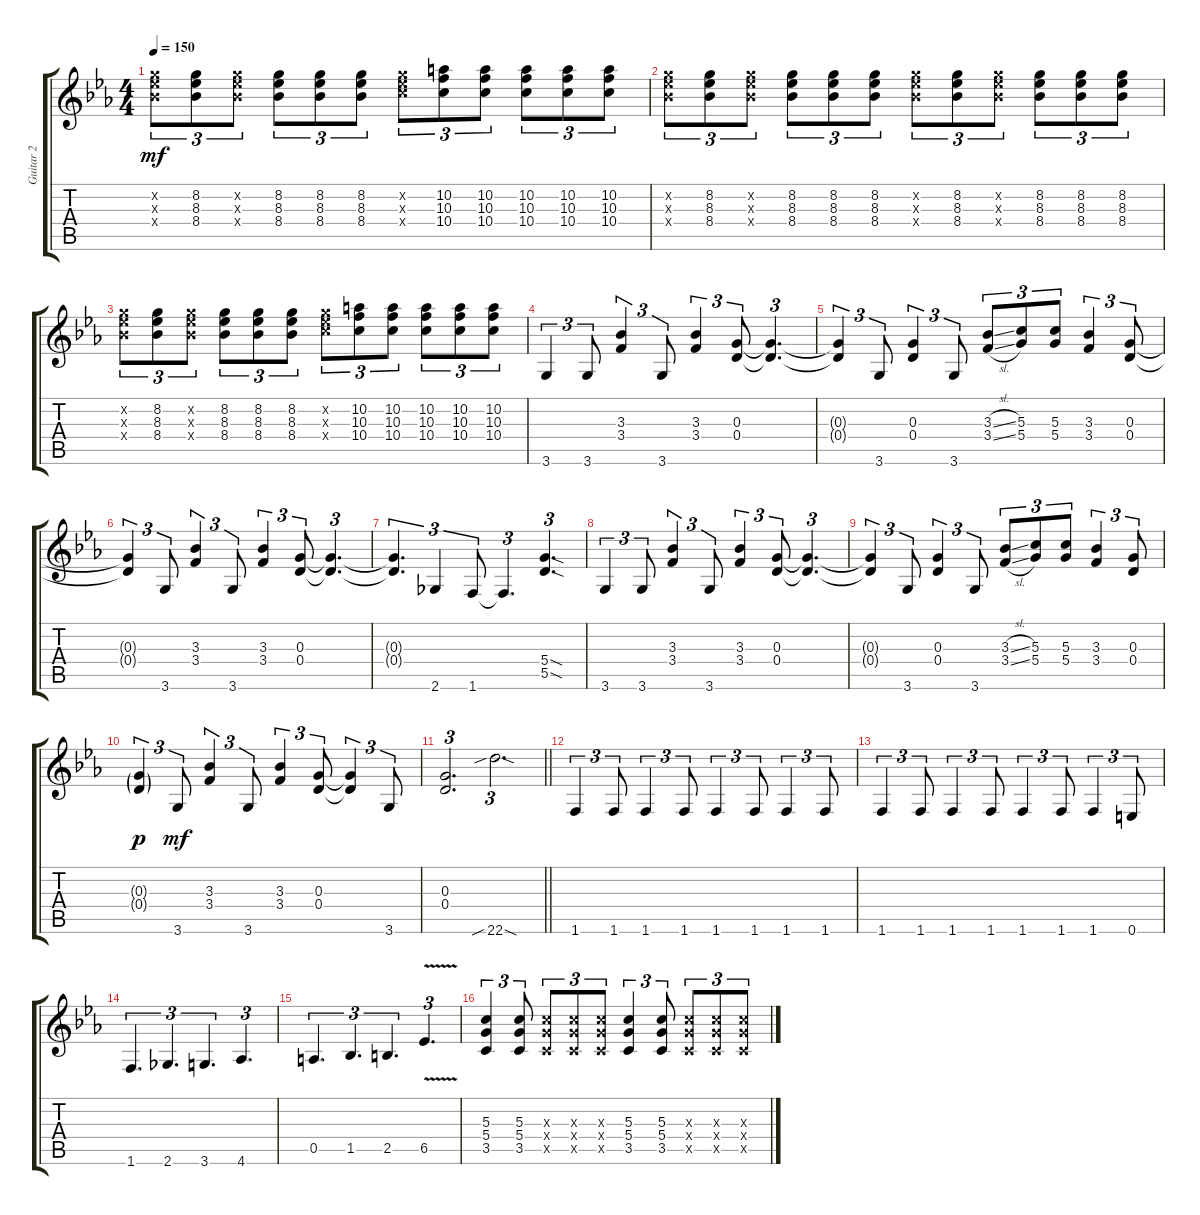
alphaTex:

\track ("Guitar 2" "Guitar 2") {instrument distortionguitar}
\staff {score tabs}
\tuning (E4 B3 G3 D3 A2 E2) {hide}
\ts (4 4)
\tempo 150
\clef g2
\ks cminor
(8.2{x} 8.3{x} 8.4{x}).8{tu (3 2) dy mf} (8.2 8.3 8.4).8{tu (3 2)} (8.2{x} 8.3{x} 8.4{x}).8{tu (3 2)} (8.2 8.3 8.4).8{tu (3 2)} (8.2 8.3 8.4).8{tu (3 2)} (8.2 8.3 8.4).8{tu (3 2)} (8.2{x} 8.3{x} 10.4{x}).8{tu (3 2)} (10.2 10.3 10.4).8{tu (3 2)} (10.2 10.3 10.4).8{tu (3 2)} (10.2 10.3 10.4).8{tu (3 2)} (10.2 10.3 10.4).8{tu (3 2)} (10.2 10.3 10.4).8{tu (3 2)} |
(8.2{x} 8.3{x} 8.4{x}).8{tu (3 2)} (8.2 8.3 8.4).8{tu (3 2)} (8.2{x} 8.3{x} 8.4{x}).8{tu (3 2)} (8.2 8.3 8.4).8{tu (3 2)} (8.2 8.3 8.4).8{tu (3 2)} (8.2 8.3 8.4).8{tu (3 2)} (8.2{x} 8.3{x} 8.4{x}).8{tu (3 2)} (8.2 8.3 8.4).8{tu (3 2)} (8.2{x} 8.3{x} 8.4{x}).8{tu (3 2)} (8.2 8.3 8.4).8{tu (3 2)} (8.2 8.3 8.4).8{tu (3 2)} (8.2 8.3 8.4).8{tu (3 2)} |
(8.2{x} 8.3{x} 8.4{x}).8{tu (3 2)} (8.2 8.3 8.4).8{tu (3 2)} (8.2{x} 8.3{x} 8.4{x}).8{tu (3 2)} (8.2 8.3 8.4).8{tu (3 2)} (8.2 8.3 8.4).8{tu (3 2)} (8.2 8.3 8.4).8{tu (3 2)} (8.2{x} 8.3{x} 10.4{x}).8{tu (3 2)} (10.2 10.3 10.4).8{tu (3 2)} (10.2 10.3 10.4).8{tu (3 2)} (10.2 10.3 10.4).8{tu (3 2)} (10.2 10.3 10.4).8{tu (3 2)} (10.2 10.3 10.4).8{tu (3 2)} |
3.6.4{tu (3 2)} 3.6.8{tu (3 2)} (3.3 3.4).4{tu (3 2)} 3.6.8{tu (3 2)} (3.3 3.4).4{tu (3 2)} (0.3 0.4).8{tu (3 2)} (0.3{t} 0.4{t}).4{d tu (3 2)} |
(0.3{t} 0.4{t}).4{tu (3 2)} 3.6.8{tu (3 2)} (0.3 0.4).4{tu (3 2)} 3.6.8{tu (3 2)} (3.3{sl} 3.4{sl}).8{tu (3 2)} (5.3 5.4).8{tu (3 2)} (5.3 5.4).8{tu (3 2)} (3.3 3.4).4{tu (3 2)} (0.3 0.4).8{tu (3 2)} |
(0.3{t} 0.4{t}).4{tu (3 2)} 3.6.8{tu (3 2)} (3.3 3.4).4{tu (3 2)} 3.6.8{tu (3 2)} (3.3 3.4).4{tu (3 2)} (0.3 0.4).8{tu (3 2)} (0.3{t} 0.4{t}).4{d tu (3 2)} |
(0.3{t} 0.4{t}).4{d tu (3 2)} 2.6.4{tu (3 2)} 1.6.8{tu (3 2)} 1.6{t}.4{d tu (3 2)} (5.4{sod} 5.5{sod}).4{d tu (3 2)} |
3.6.4{tu (3 2)} 3.6.8{tu (3 2)} (3.3 3.4).4{tu (3 2)} 3.6.8{tu (3 2)} (3.3 3.4).4{tu (3 2)} (0.3 0.4).8{tu (3 2)} (0.3{t} 0.4{t}).4{d tu (3 2)} |
(0.3{t} 0.4{t}).4{tu (3 2)} 3.6.8{tu (3 2)} (0.3 0.4).4{tu (3 2)} 3.6.8{tu (3 2)} (3.3{sl} 3.4{sl}).8{tu (3 2)} (5.3 5.4).8{tu (3 2)} (5.3 5.4).8{tu (3 2)} (3.3 3.4).4{tu (3 2)} (0.3 0.4).8{tu (3 2)} |
(0.3{g} 0.4{g}).4{tu (3 2) dy p} 3.6.8{tu (3 2) dy mf} (3.3 3.4).4{tu (3 2)} 3.6.8{tu (3 2)} (3.3 3.4).4{tu (3 2)} (0.3 0.4).8{tu (3 2)} (0.3{t} 0.4{t}).4{tu (3 2)} 3.6.8{tu (3 2)} |
\barLineRight lightlight
(0.3 0.4).2{d tu (3 2)} 22.6{sib sod}.2{d tu (3 2)} |
1.6.4{tu (3 2)} 1.6.8{tu (3 2)} 1.6.4{tu (3 2)} 1.6.8{tu (3 2)} 1.6.4{tu (3 2)} 1.6.8{tu (3 2)} 1.6.4{tu (3 2)} 1.6.8{tu (3 2)} |
1.6.4{tu (3 2)} 1.6.8{tu (3 2)} 1.6.4{tu (3 2)} 1.6.8{tu (3 2)} 1.6.4{tu (3 2)} 1.6.8{tu (3 2)} 1.6.4{tu (3 2)} 0.6.8{tu (3 2)} |
1.6.4{d tu (3 2)} 2.6.4{d tu (3 2)} 3.6.4{d tu (3 2)} 4.6.4{d tu (3 2)} |
0.5.4{d tu (3 2)} 1.5.4{d tu (3 2)} 2.5.4{d tu (3 2)} 6.5{v}.4{d tu (3 2)} |
(5.3 5.4 3.5).4{tu (3 2)} (5.3 5.4 3.5).8{tu (3 2)} (5.3{x} 5.4{x} 3.5{x}).8{tu (3 2)} (5.3{x} 5.4{x} 3.5{x}).8{tu (3 2)} (5.3{x} 5.4{x} 3.5{x}).8{tu (3 2)} (5.3 5.4 3.5).4{tu (3 2)} (5.3 5.4 3.5).8{tu (3 2)} (5.3{x} 5.4{x} 3.5{x}).8{tu (3 2)} (5.3{x} 5.4{x} 3.5{x}).8{tu (3 2)} (5.3{x} 5.4{x} 3.5{x}).8{tu (3 2)}
